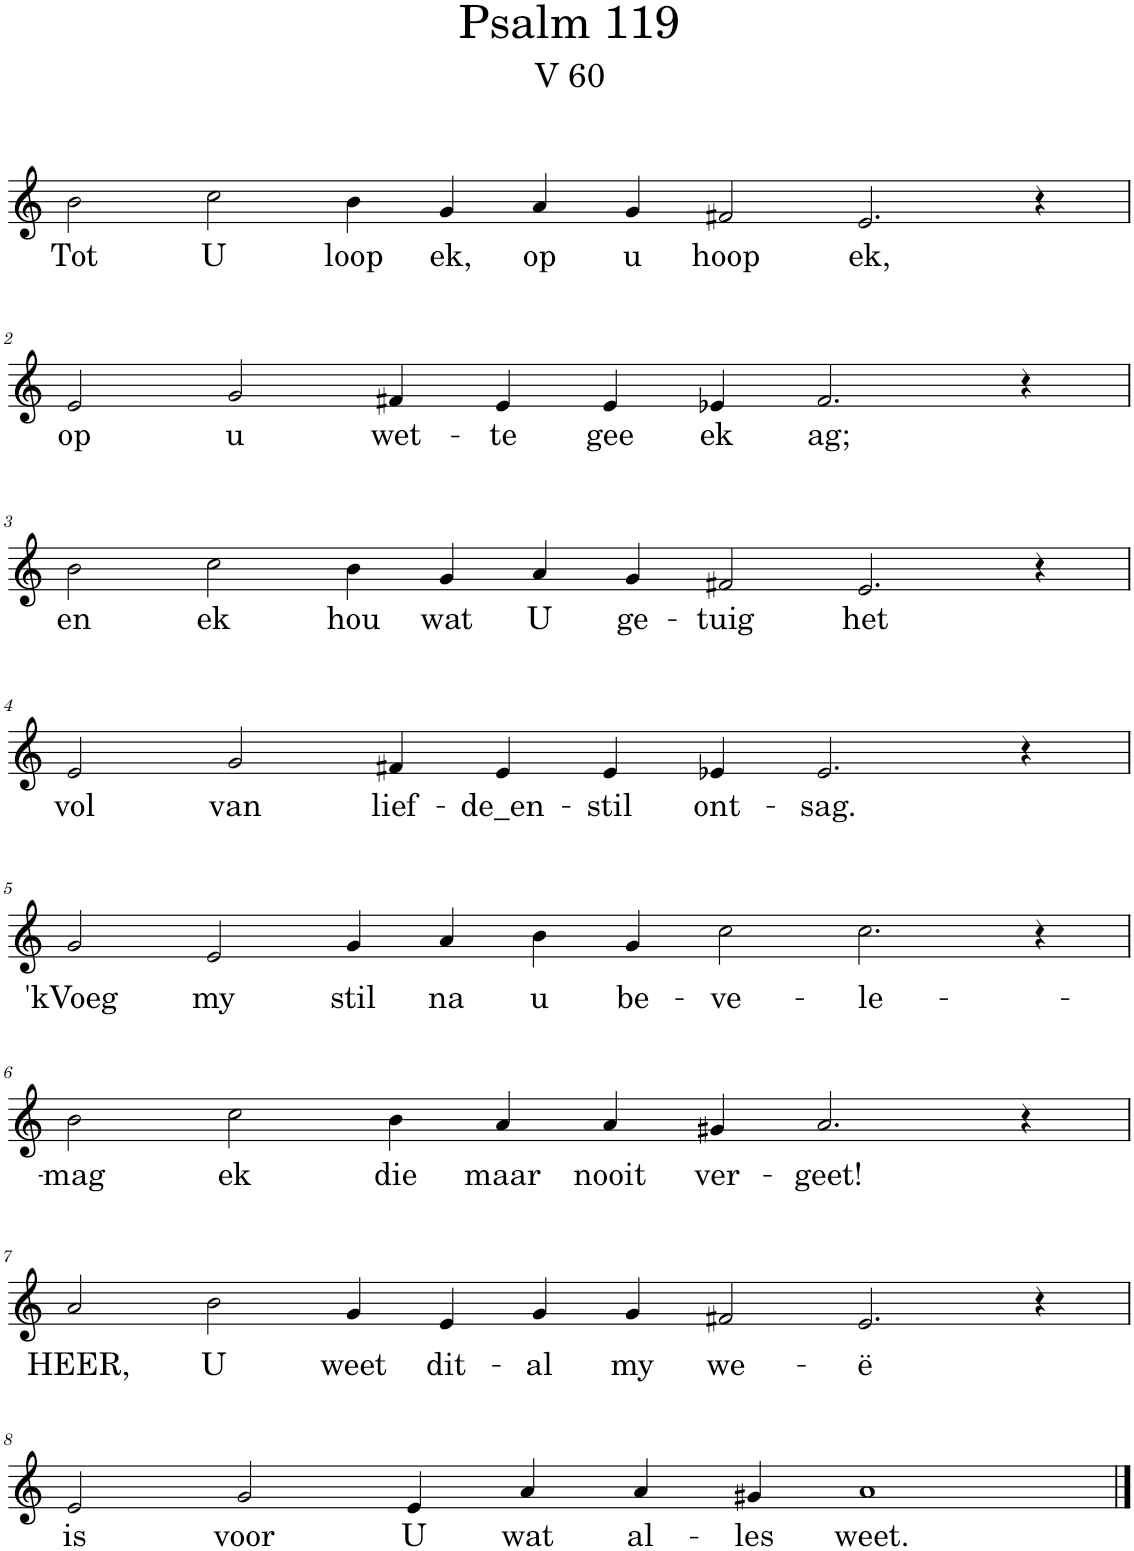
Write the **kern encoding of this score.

**kern	**text
*part1	*part1
*staff1	*staff1
*I"Pipe Organ	*
*I'Org.	*
*clefG2	*
*k[]	*
*M14/4	*
=1	=1
!	!LO:LY:b
2b\	Tot
!	!LO:LY:b
2cc\	U
!	!LO:LY:b
4b\	loop
!	!LO:LY:b
4g/	ek,
!	!LO:LY:b
4a/	op
!	!LO:LY:b
4g/	u
!	!LO:LY:b
2f#X/	hoop
!	!LO:LY:b
2.e/	ek,
4r	.
!!LO:LB:g=z
=2	=2
*M12/4	*
!	!LO:LY:b
2e/	op
!	!LO:LY:b
2g/	u
!	!LO:LY:b
4f#X/	wet-
!	!LO:LY:b
4e/	-te
!	!LO:LY:b
4e/	gee
!	!LO:LY:b
4e-X/	ek
!	!LO:LY:b
2.f#/	ag;
4r	.
!!LO:LB:g=z
=3	=3
*M14/4	*
!	!LO:LY:b
2b\	en
!	!LO:LY:b
2cc\	ek
!	!LO:LY:b
4b\	hou
!	!LO:LY:b
4g/	wat
!	!LO:LY:b
4a/	U
!	!LO:LY:b
4g/	ge-
!	!LO:LY:b
2f#X/	-tuig
!	!LO:LY:b
2.e/	het
4r	.
!!LO:LB:g=z
=4	=4
*M12/4	*
!	!LO:LY:b
2e/	vol
!	!LO:LY:b
2g/	van
!	!LO:LY:b
4f#X/	lief-
!	!LO:LY:b
4e/	-de_en-
!	!LO:LY:b
4e/	-stil
!	!LO:LY:b
4e-X/	ont-
!	!LO:LY:b
2.e-/	-sag.
4r	.
!!LO:LB:g=z
=5	=5
*M14/4	*
!	!LO:LY:b
2g/	'kVoeg
!	!LO:LY:b
2e/	my
!	!LO:LY:b
4g/	stil
!	!LO:LY:b
4a/	na
!	!LO:LY:b
4b\	u
!	!LO:LY:b
4g/	be-
!	!LO:LY:b
2cc\	-ve-
!	!LO:LY:b
2.cc\	-le-
4r	.
!!LO:LB:g=z
=6	=6
*M12/4	*
!	!LO:LY:b
2b\	-mag
!	!LO:LY:b
2cc\	ek
!	!LO:LY:b
4b\	die
!	!LO:LY:b
4a/	maar
!	!LO:LY:b
4a/	nooit
!	!LO:LY:b
4g#X/	ver-
!	!LO:LY:b
2.a/	-geet!
4r	.
!!LO:LB:g=z
=7	=7
*M14/4	*
!	!LO:LY:b
2a/	HEER,
!	!LO:LY:b
2b\	U
!	!LO:LY:b
4g/	weet
!	!LO:LY:b
4e/	dit-
!	!LO:LY:b
4g/	-al
!	!LO:LY:b
4g/	my
!	!LO:LY:b
2f#X/	we-
!	!LO:LY:b
2.e/	-ë
4r	.
!!LO:LB:g=z
=8	=8
!	!LO:LY:b
2e/	is
!	!LO:LY:b
2g/	voor
!	!LO:LY:b
4e/	U
!	!LO:LY:b
4a/	wat
!	!LO:LY:b
4a/	al-
!	!LO:LY:b
4g#X/	-les
!	!LO:LY:b
1a	weet.
==	==
*-	*-
